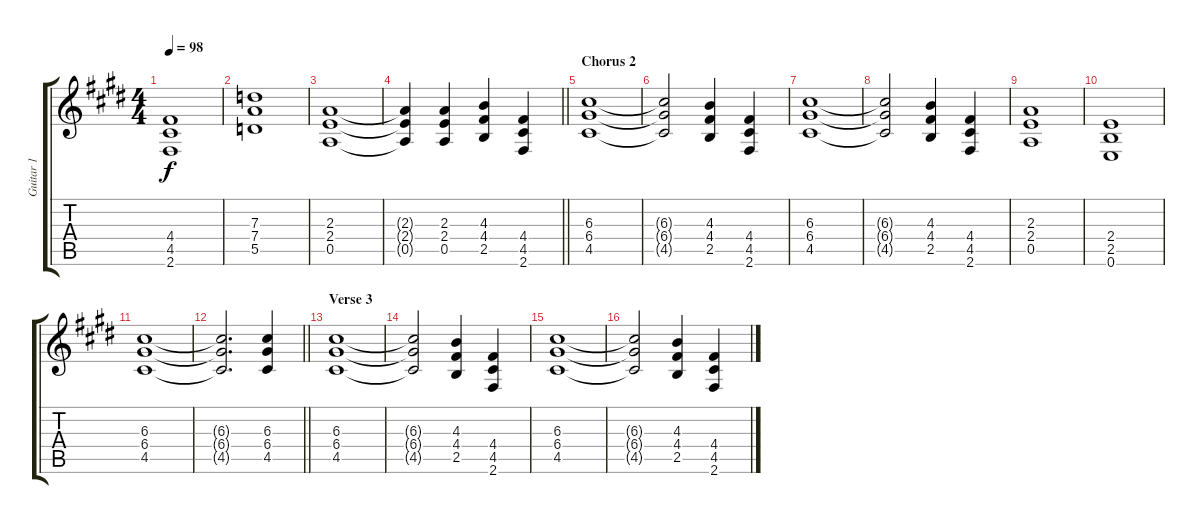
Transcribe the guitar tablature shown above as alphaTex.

\track ("Guitar 1" "Guitar 1") {instrument overdrivenguitar}
\staff {score tabs}
\tuning (E4 B3 G3 D3 A2 E2) {hide}
\ts (4 4)
\tempo 98
\clef g2
\ks c#minor
(4.4 4.5 2.6).1{dy f} |
(7.3 7.4 5.5).1 |
(2.3 2.4 0.5).1 |
\barLineRight lightlight
(2.3{t} 2.4{t} 0.5{t}).4 (2.3 2.4 0.5).4 (4.3 4.4 2.5).4 (4.4 4.5 2.6).4 |
\section ("" "Chorus 2")
(6.3 6.4 4.5).1 |
(6.3{t} 6.4{t} 4.5{t}).2 (4.3 4.4 2.5).4 (4.4 4.5 2.6).4 |
(6.3 6.4 4.5).1 |
(6.3{t} 6.4{t} 4.5{t}).2 (4.3 4.4 2.5).4 (4.4 4.5 2.6).4 |
(2.3 2.4 0.5).1 |
(2.4 2.5 0.6).1 |
(6.3 6.4 4.5).1 |
\barLineRight lightlight
(6.3{t} 6.4{t} 4.5{t}).2{d} (6.3 6.4 4.5).4 |
\section ("" "Verse 3")
(6.3 6.4 4.5).1 |
(6.3{t} 6.4{t} 4.5{t}).2 (4.3 4.4 2.5).4 (4.4 4.5 2.6).4 |
(6.3 6.4 4.5).1 |
(6.3{t} 6.4{t} 4.5{t}).2 (4.3 4.4 2.5).4 (4.4 4.5 2.6).4
